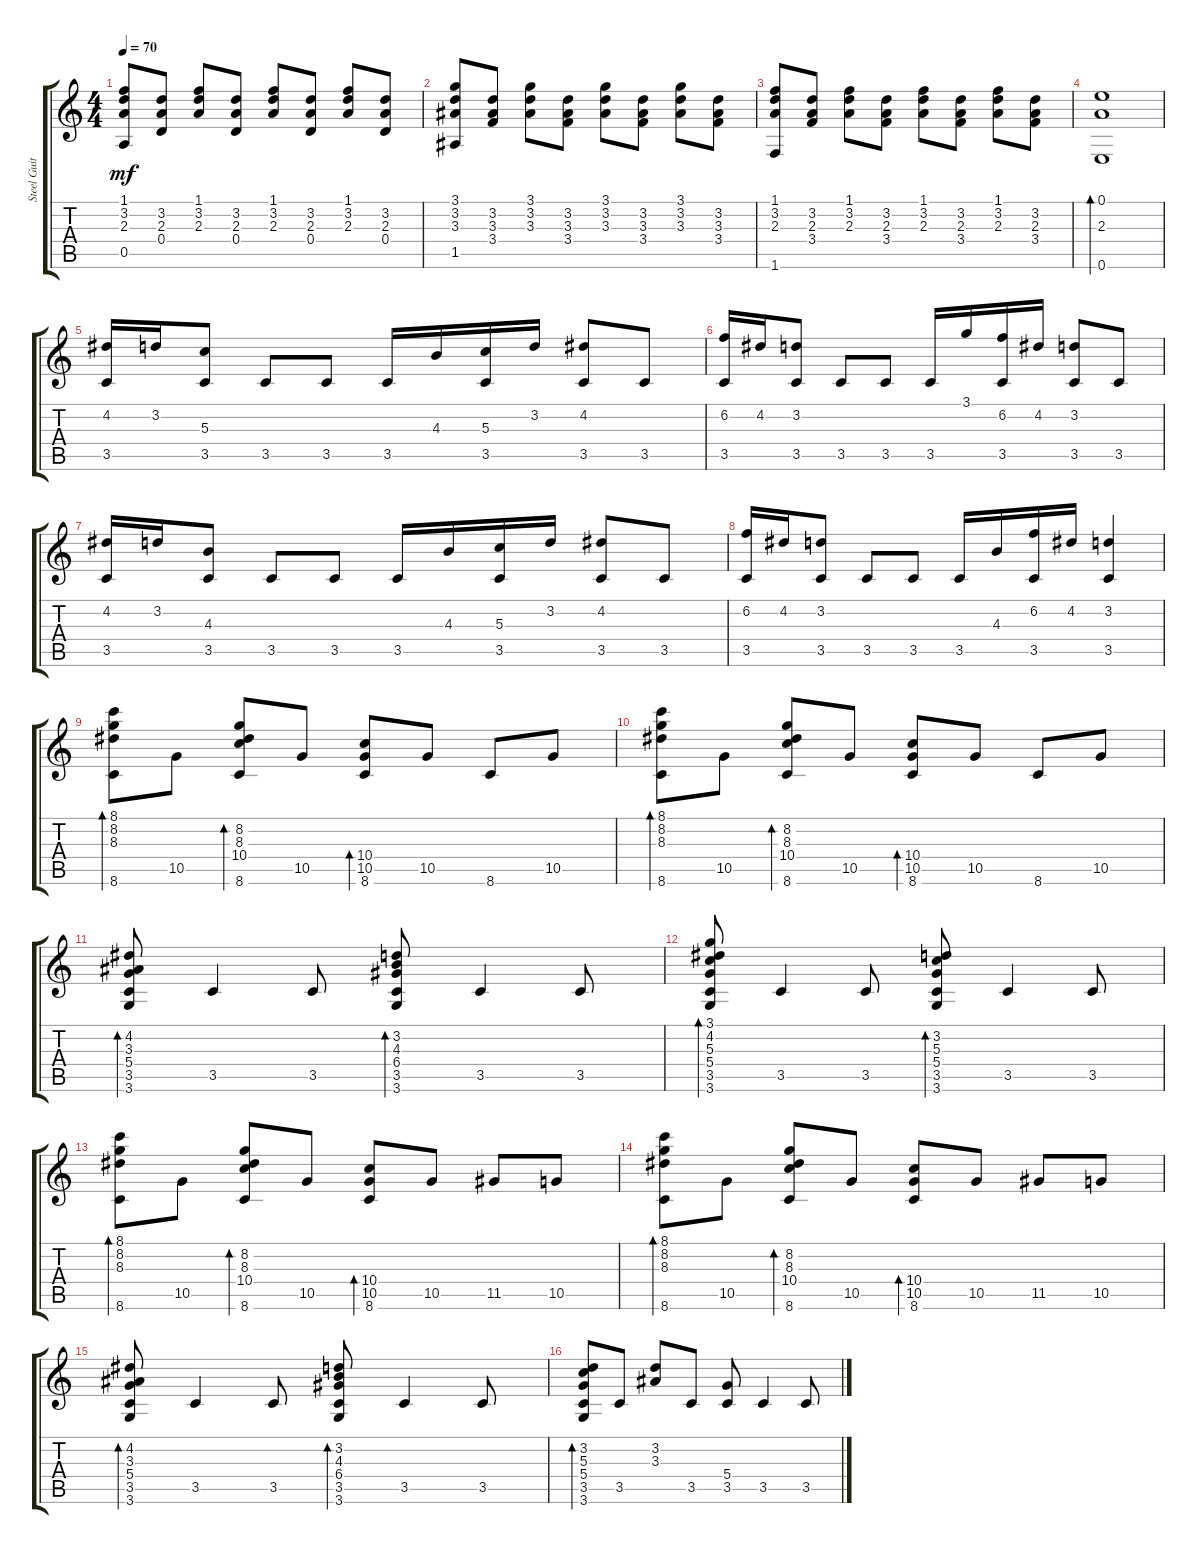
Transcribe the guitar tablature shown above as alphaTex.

\track ("Steel Guitar" "Steel Guit") {instrument acousticguitarsteel}
\staff {score tabs}
\tuning (E4 B3 G3 D3 A2 E2) {hide}
\ts (4 4)
\tempo 70
\clef g2
\ks c
(1.1 3.2 2.3 0.5).8{dy mf} (3.2 2.3 0.4).8 (1.1 3.2 2.3).8 (3.2 2.3 0.4).8 (1.1 3.2 2.3).8 (3.2 2.3 0.4).8 (1.1 3.2 2.3).8 (3.2 2.3 0.4).8 |
(3.1 3.2 3.3 1.5).8 (3.2 3.3 3.4).8 (3.1 3.2 3.3).8 (3.2 3.3 3.4).8 (3.1 3.2 3.3).8 (3.2 3.3 3.4).8 (3.1 3.2 3.3).8 (3.2 3.3 3.4).8 |
(1.1 3.2 2.3 1.6).8 (3.2 2.3 3.4).8 (1.1 3.2 2.3).8 (3.2 2.3 3.4).8 (1.1 3.2 2.3).8 (3.2 2.3 3.4).8 (1.1 3.2 2.3).8 (3.2 2.3 3.4).8 |
(0.1 2.3 0.6).1{bd 120} |
(4.2 3.5).16 3.2.16 (5.3 3.5).8 3.5.8 3.5.8 3.5.16 4.3.16 (5.3 3.5).16 3.2.16 (4.2 3.5).8 3.5.8 |
(6.2 3.5).16 4.2.16 (3.2 3.5).8 3.5.8 3.5.8 3.5.16 3.1.16 (6.2 3.5).16 4.2.16 (3.2 3.5).8 3.5.8 |
(4.2 3.5).16 3.2.16 (4.3 3.5).8 3.5.8 3.5.8 3.5.16 4.3.16 (5.3 3.5).16 3.2.16 (4.2 3.5).8 3.5.8 |
(6.2 3.5).16 4.2.16 (3.2 3.5).8 3.5.8 3.5.8 3.5.16 4.3.16 (6.2 3.5).16 4.2.16 (3.2 3.5).4 |
(8.1 8.2 8.3 8.6).8{bd 60} 10.5.8 (8.2 8.3 10.4 8.6).8{bd 60} 10.5.8 (10.4 10.5 8.6).8{bd 60} 10.5.8 8.6.8 10.5.8 |
(8.1 8.2 8.3 8.6).8{bd 60} 10.5.8 (8.2 8.3 10.4 8.6).8{bd 60} 10.5.8 (10.4 10.5 8.6).8{bd 60} 10.5.8 8.6.8 10.5.8 |
(4.2 3.3 5.4 3.5 3.6).8{bd 60} 3.5.4 3.5.8 (3.2 4.3 6.4 3.5 3.6).8{bd 60} 3.5.4 3.5.8 |
(3.1 4.2 5.3 5.4 3.5 3.6).8{bd 60} 3.5.4 3.5.8 (3.2 5.3 5.4 3.5 3.6).8{bd 60} 3.5.4 3.5.8 |
(8.1 8.2 8.3 8.6).8{bd 60} 10.5.8 (8.2 8.3 10.4 8.6).8{bd 60} 10.5.8 (10.4 10.5 8.6).8{bd 60} 10.5.8 11.5.8 10.5.8 |
(8.1 8.2 8.3 8.6).8{bd 60} 10.5.8 (8.2 8.3 10.4 8.6).8{bd 60} 10.5.8 (10.4 10.5 8.6).8{bd 60} 10.5.8 11.5.8 10.5.8 |
(4.2 3.3 5.4 3.5 3.6).8{bd 60} 3.5.4 3.5.8 (3.2 4.3 6.4 3.5 3.6).8{bd 60} 3.5.4 3.5.8 |
(3.2 5.3 5.4 3.5 3.6).8{bd 60} 3.5.8 (3.2 3.3).8 3.5.8 (5.4 3.5).8 3.5.4 3.5.8
